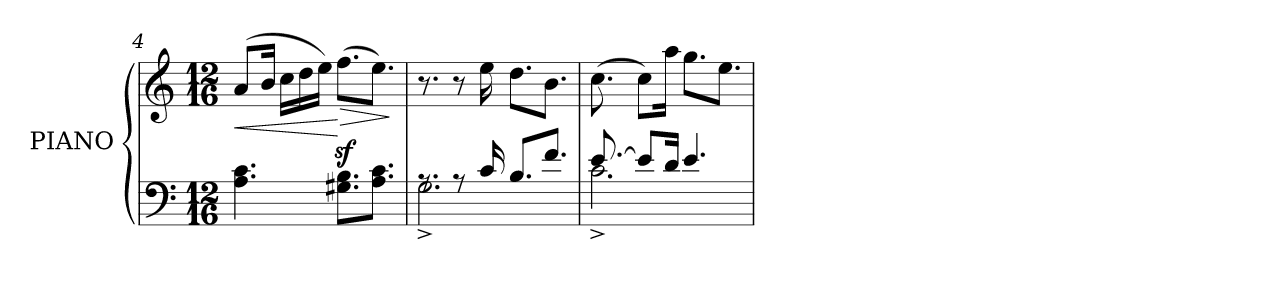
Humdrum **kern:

**kern	**kern	**dynam
*part1	*part1	*part1
*staff2	*staff1	*staff1/2
*I"PIANO	*	*
*I'Pno.	*	*
*clefF4	*clefG2	*
*k[]	*k[]	*
*M12/16	*M12/16	*
=4	=4	=4
!	!	!LO:HP:b
4.A\ 4.c\	(>8a/L	<
.	16b/Jk	.
.	16cc\LL	.
.	16dd\	.
.	16ee\JJ)	.
!	!	!LO:HP:n=1:b
8.G#X\ 8.B\L	(>8.ffz<\L	[ >
8.A\ 8.c\J	8.ee\J)	.
.	.	]
=5	=5	=5
*^	*	*
8.rA	2.G^\	8.r	.
8rA	.	8r	.
16c/	.	16ee\	.
8.B/L	.	8.dd\L	.
8.f/J	.	8.b\J	.
!!LO:LB:g=z
=6	=6	=6	=6
[8.e/	2.c^\	(>8.cc\	.
8e/L]	.	8cc\L)	.
16d/Jk	.	16aa\Jk	.
4.e/	.	8.gg\L	.
.	.	8.ee\J	.
*v	*v	*	*
=	=	=
*-	*-	*-
